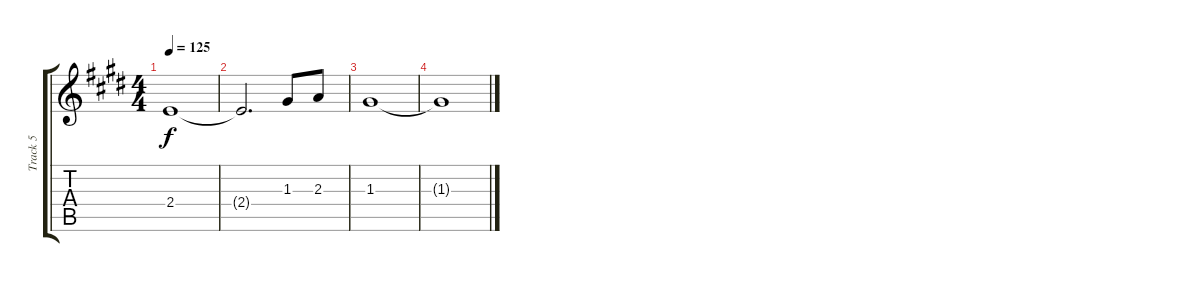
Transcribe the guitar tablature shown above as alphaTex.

\track ("Track 5" "Track 5") {instrument acousticguitarnylon}
\staff {score tabs}
\tuning (E4 B3 G3 D3 A2 E2) {hide}
\ts (4 4)
\tempo 125
\clef g2
\ks e
2.4.1{dy f} |
2.4{t}.2{d} 1.3.8 2.3.8 |
1.3.1 |
1.3{t}.1
